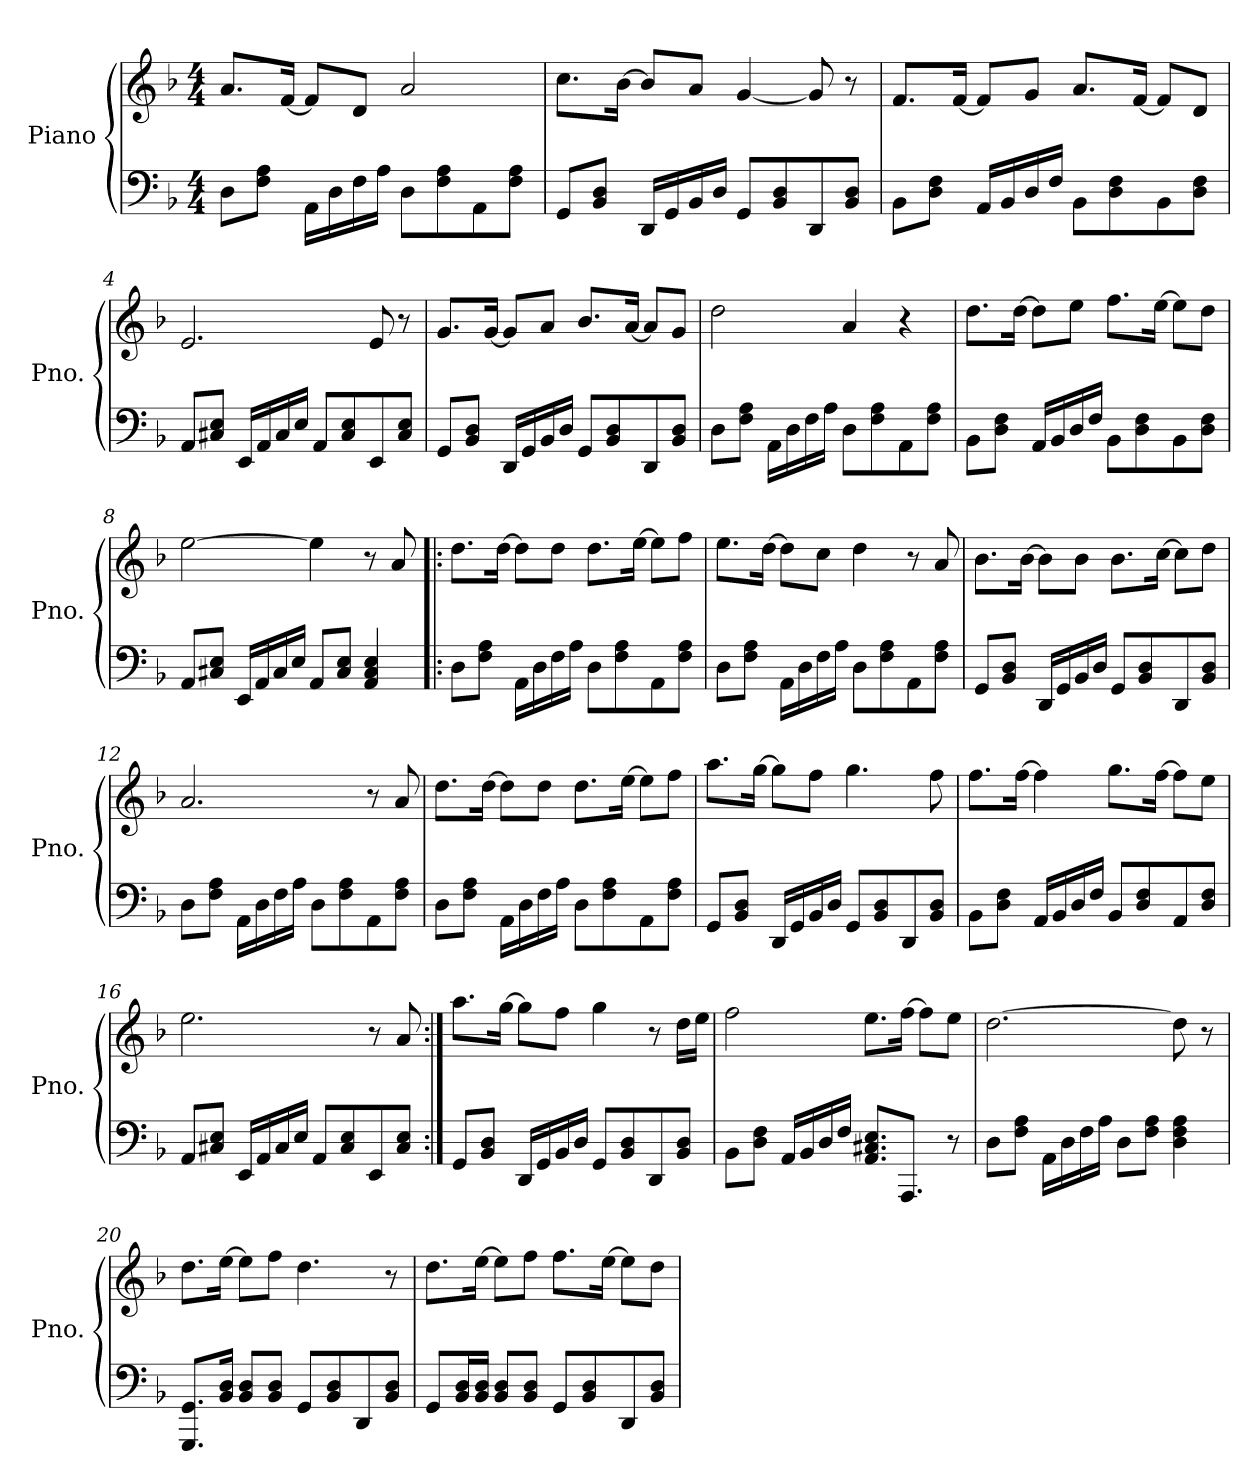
**kern	**kern
*part1	*part1
*staff2	*staff1
*I"Piano	*
*I'Pno.	*
*clefF4	*clefG2
*k[b-]	*k[b-]
*M4/4	*M4/4
*MM65	*MM65
=1	=1
8D\L	8.a/L
8F\ 8A\J	.
.	[16f/Jk
16AA\LL	8f/L]
16D\	.
16F\	8d/J
16A\JJ	.
8D\L	2a/
8F\ 8A\	.
8AA\	.
8F\ 8A\J	.
=2	=2
8GG/L	8.cc\L
8BB-/ 8D/J	.
.	[16b-\Jk
16DD/LL	8b-/L]
16GG/	.
16BB-/	8a/J
16D/JJ	.
8GG/L	[4g/
8BB-/ 8D/	.
8DD/	8g/]
8BB-/ 8D/J	8r
=3	=3
8BB-\L	8.f/L
8D\ 8F\J	.
.	[16f/Jk
16AA/LL	8f/L]
16BB-/	.
16D/	8g/J
16F/JJ	.
8BB-\L	8.a/L
8D\ 8F\	.
.	[16f/Jk
8BB-\	8f/L]
8D\ 8F\J	8d/J
=4	=4
8AA/L	2.e/
8C#X/ 8E/J	.
16EE/LL	.
16AA/	.
16C#/	.
16E/JJ	.
8AA/L	.
8C#/ 8E/	.
8EE/	8e/
8C#/ 8E/J	8r
!!LO:LB:g=z
=5	=5
8GG/L	8.g/L
8BB-/ 8D/J	.
.	[16g/Jk
16DD/LL	8g/L]
16GG/	.
16BB-/	8a/J
16D/JJ	.
8GG/L	8.b-/L
8BB-/ 8D/	.
.	[16a/Jk
8DD/	8a/L]
8BB-/ 8D/J	8g/J
=6	=6
8D\L	2dd\
8F\ 8A\J	.
16AA\LL	.
16D\	.
16F\	.
16A\JJ	.
8D\L	4a/
8F\ 8A\	.
8AA\	4r
8F\ 8A\J	.
=7	=7
8BB-\L	8.dd\L
8D\ 8F\J	.
.	[16dd\Jk
16AA/LL	8dd\L]
16BB-/	.
16D/	8ee\J
16F/JJ	.
8BB-\L	8.ff\L
8D\ 8F\	.
.	[16ee\Jk
8BB-\	8ee\L]
8D\ 8F\J	8dd\J
=8	=8
8AA/L	[2ee\
8C#X/ 8E/J	.
16EE/LL	.
16AA/	.
16C#/	.
16E/JJ	.
8AA/L	4ee\]
8C#/ 8E/J	.
4AA/ 4C#/ 4E/	8r
.	8a/
!!LO:LB:g=z
=9!|:	=9!|:
8D\L	8.dd\L
8F\ 8A\J	.
.	[16dd\Jk
16AA\LL	8dd\L]
16D\	.
16F\	8dd\J
16A\JJ	.
8D\L	8.dd\L
8F\ 8A\	.
.	[16ee\Jk
8AA\	8ee\L]
8F\ 8A\J	8ff\J
=10	=10
8D\L	8.ee\L
8F\ 8A\J	.
.	[16dd\Jk
16AA\LL	8dd\L]
16D\	.
16F\	8cc\J
16A\JJ	.
8D\L	4dd\
8F\ 8A\	.
8AA\	8r
8F\ 8A\J	8a/
=11	=11
8GG/L	8.b-\L
8BB-/ 8D/J	.
.	[16b-\Jk
16DD/LL	8b-\L]
16GG/	.
16BB-/	8b-\J
16D/JJ	.
8GG/L	8.b-\L
8BB-/ 8D/	.
.	[16cc\Jk
8DD/	8cc\L]
8BB-/ 8D/J	8dd\J
!!LO:LB:g=z
=12	=12
8D\L	2.a/
8F\ 8A\J	.
16AA\LL	.
16D\	.
16F\	.
16A\JJ	.
8D\L	.
8F\ 8A\	.
8AA\	8r
8F\ 8A\J	8a/
=13	=13
8D\L	8.dd\L
8F\ 8A\J	.
.	[16dd\Jk
16AA\LL	8dd\L]
16D\	.
16F\	8dd\J
16A\JJ	.
8D\L	8.dd\L
8F\ 8A\	.
.	[16ee\Jk
8AA\	8ee\L]
8F\ 8A\J	8ff\J
=14	=14
8GG/L	8.aa\L
8BB-/ 8D/J	.
.	[16gg\Jk
16DD/LL	8gg\L]
16GG/	.
16BB-/	8ff\J
16D/JJ	.
8GG/L	4.gg\
8BB-/ 8D/	.
8DD/	.
8BB-/ 8D/J	8ff\
!!LO:LB:g=z
=15	=15
8BB-\L	8.ff\L
8D\ 8F\J	.
.	[16ff\Jk
16AA/LL	4ff\]
16BB-/	.
16D/	.
16F/JJ	.
8BB-/L	8.gg\L
8D/ 8F/	.
.	[16ff\Jk
8AA/	8ff\L]
8D/ 8F/J	8ee\J
=16	=16
8AA/L	2.ee\
8C#X/ 8E/J	.
16EE/LL	.
16AA/	.
16C#/	.
16E/JJ	.
8AA/L	.
8C#/ 8E/	.
8EE/	8r
8C#/ 8E/J	8a/
=17:|!	=17:|!
8GG/L	8.aa\L
8BB-/ 8D/J	.
.	[16gg\Jk
16DD/LL	8gg\L]
16GG/	.
16BB-/	8ff\J
16D/JJ	.
8GG/L	4gg\
8BB-/ 8D/	.
8DD/	8r
8BB-/ 8D/J	16dd\LL
.	16ee\JJ
!!LO:LB:g=z
=18	=18
8BB-\L	2ff\
8D\ 8F\J	.
16AA/LL	.
16BB-/	.
16D/	.
16F/JJ	.
8.AA/ 8.C#X/ 8.E/L	8.ee\L
8.AAA/J	[16ff\Jk
.	8ff\L]
8r	8ee\J
=19	=19
8D\L	[2.dd\
8F\ 8A\J	.
16AA\LL	.
16D\	.
16F\	.
16A\JJ	.
8D\L	.
8F\ 8A\J	.
4D\ 4F\ 4A\	8dd\]
.	8r
=20	=20
8.GGG/ 8.GG/L	8.dd\L
16BB-/ 16D/Jk	[16ee\Jk
8BB-/ 8D/L	8ee\L]
8BB-/ 8D/J	8ff\J
8GG/L	4.dd\
8BB-/ 8D/	.
8DD/	.
8BB-/ 8D/J	8r
=21	=21
8GG/L	8.dd\L
16BB-/ 16D/L	.
16BB-/ 16D/JJ	[16ee\Jk
8BB-/ 8D/L	8ee\L]
8BB-/ 8D/J	8ff\J
8GG/L	8.ff\L
8BB-/ 8D/	.
.	[16ee\Jk
8DD/	8ee\L]
8BB-/ 8D/J	8dd\J
=	=
*-	*-
